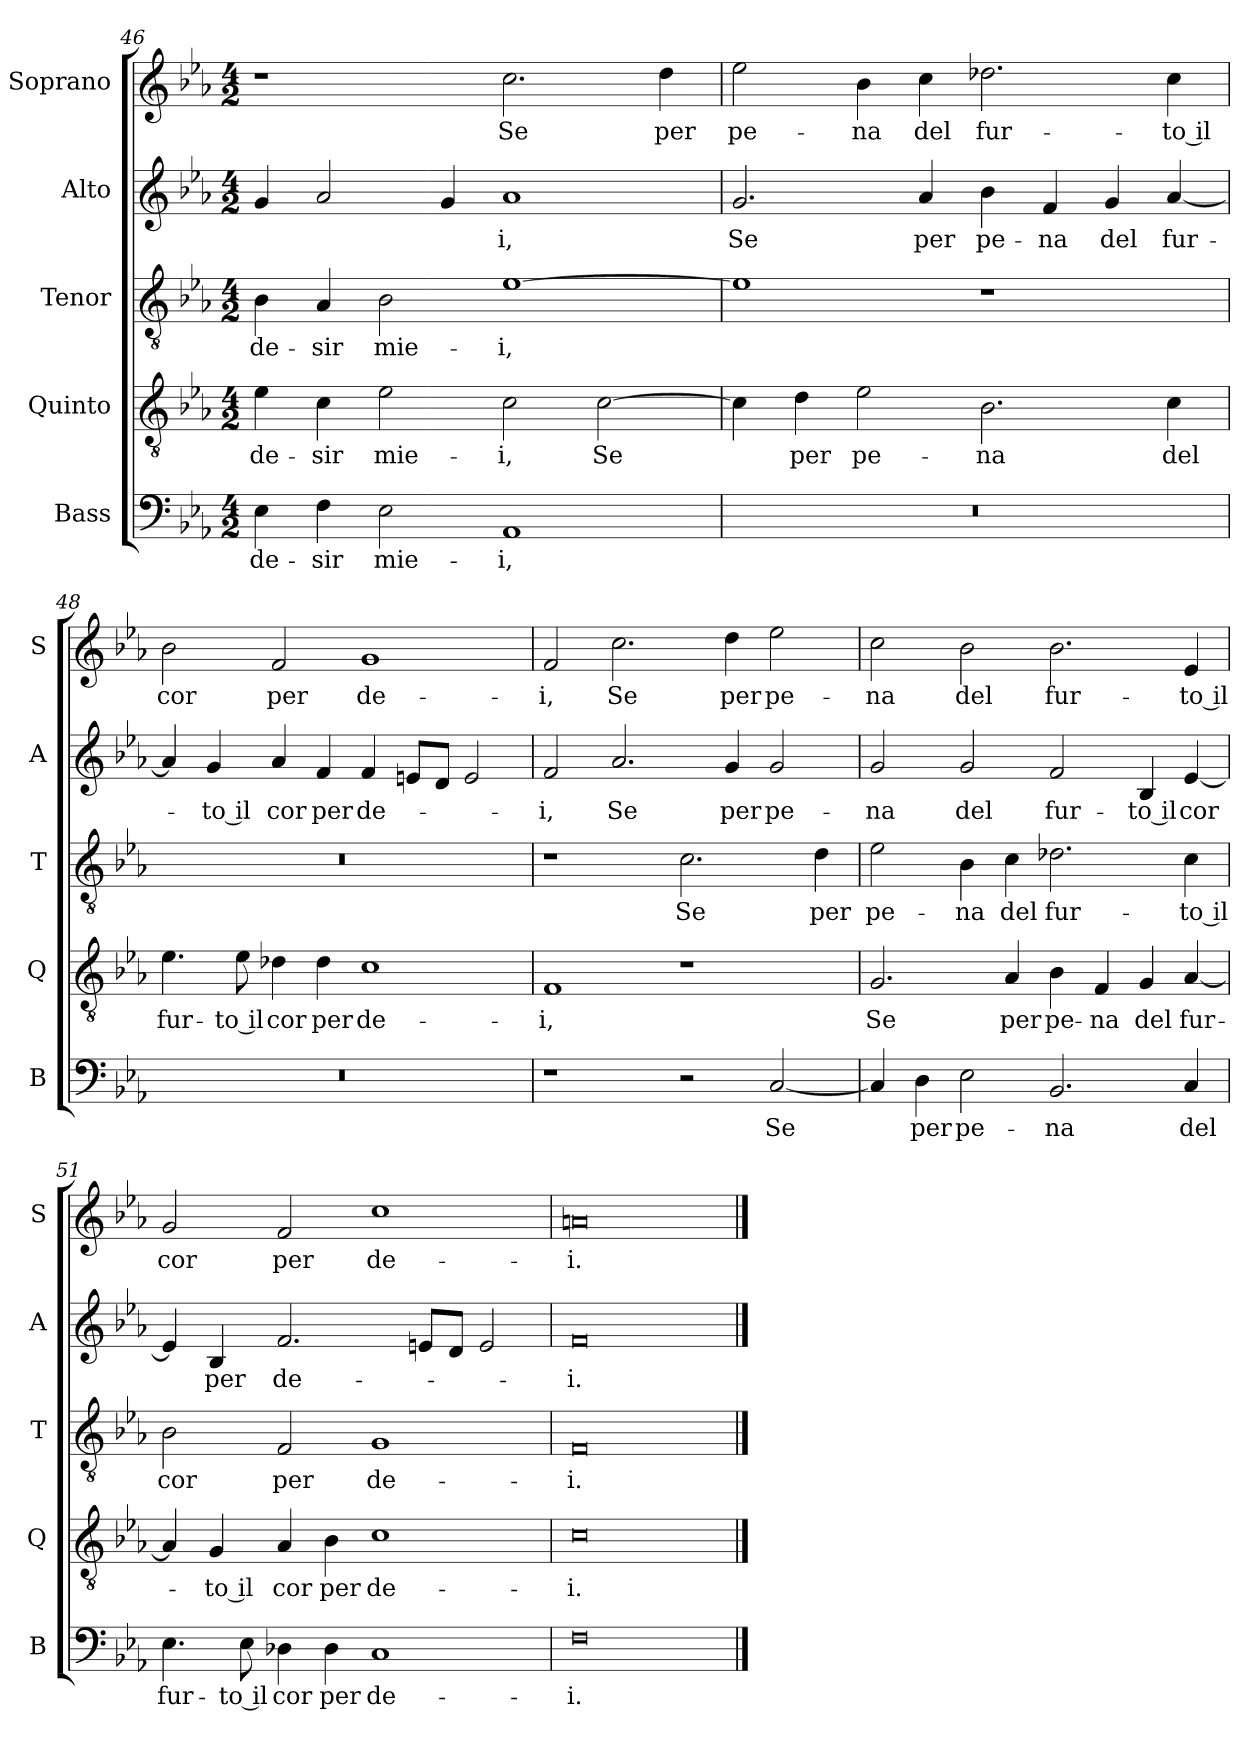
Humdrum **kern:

**kern	**text	**kern	**text	**kern	**text	**kern	**text	**kern	**text
*part5	*part5	*part4	*part4	*part3	*part3	*part2	*part2	*part1	*part1
*staff5	*staff5	*staff4	*staff4	*staff3	*staff3	*staff2	*staff2	*staff1	*staff1
*I"Bass	*	*I"Quinto	*	*I"Tenor	*	*I"Alto	*	*I"Soprano	*
*I'B	*	*I'Q	*	*I'T	*	*I'A	*	*I'S	*
*clefF4	*	*clefGv2	*	*clefGv2	*	*clefG2	*	*clefG2	*
*k[b-e-a-]	*	*k[b-e-a-]	*	*k[b-e-a-]	*	*k[b-e-a-]	*	*k[b-e-a-]	*
*E-:	*	*E-:	*	*E-:	*	*E-:	*	*E-:	*
*M4/2	*	*M4/2	*	*M4/2	*	*M4/2	*	*M4/2	*
=46	=46	=46	=46	=46	=46	=46	=46	=46	=46
!	!LO:LY:b	!	!LO:LY:b	!	!LO:LY:b	!	!	!	!
4E-\	de-	4e-\	de-	4B-\	de-	4g/	.	1r	.
!	!LO:LY:b	!	!LO:LY:b	!	!LO:LY:b	!	!	!	!
4F\	-sir	4c\	-sir	4A-/	-sir	2a-/	.	.	.
!	!LO:LY:b	!	!LO:LY:b	!	!LO:LY:b	!	!	!	!
2E-\	mie-	2e-\	mie-	2B-\	mie-	.	.	.	.
.	.	.	.	.	.	4g/	.	.	.
!	!LO:LY:b	!	!LO:LY:b	!	!LO:LY:b	!	!LO:LY:b	!	!LO:LY:b
1AA-	-i,	2c\	-i,	[1e-	-i,	1a-	-i,	2.cc\	Se
!	!	!	!LO:LY:b	!	!	!	!	!	!
.	.	[2c\	Se	.	.	.	.	.	.
!	!	!	!	!	!	!	!	!	!LO:LY:b
.	.	.	.	.	.	.	.	4dd\	per
!!LO:LB:g=z
=47	=47	=47	=47	=47	=47	=47	=47	=47	=47
!	!	!	!	!	!	!	!LO:LY:b	!	!LO:LY:b
0r	.	4c\]	.	1e-]	.	2.g/	Se	2ee-\	pe-
!	!	!	!LO:LY:b	!	!	!	!	!	!
.	.	4d\	per	.	.	.	.	.	.
!	!	!	!LO:LY:b	!	!	!	!	!	!LO:LY:b
.	.	2e-\	pe-	.	.	.	.	4b-\	-na
!	!	!	!	!	!	!	!LO:LY:b	!	!LO:LY:b
.	.	.	.	.	.	4a-/	per	4cc\	del
!	!	!	!LO:LY:b	!	!	!	!LO:LY:b	!	!LO:LY:b
.	.	2.B-\	-na	1r	.	4b-\	pe-	2.dd-X\	fur-
!	!	!	!	!	!	!	!LO:LY:b	!	!
.	.	.	.	.	.	4f/	-na	.	.
!	!	!	!	!	!	!	!LO:LY:b	!	!
.	.	.	.	.	.	4g/	del	.	.
!	!	!	!LO:LY:b	!	!	!	!LO:LY:b	!	!LO:LY:b
.	.	4c\	del	.	.	[4a-/	fur-	4cc\	-to il
=48	=48	=48	=48	=48	=48	=48	=48	=48	=48
!	!	!	!LO:LY:b	!	!	!	!	!	!LO:LY:b
0r	.	4.e-\	fur-	0r	.	4a-/]	.	2b-\	cor
!	!	!	!	!	!	!	!LO:LY:b	!	!
.	.	.	.	.	.	4g/	-to il	.	.
!	!	!	!LO:LY:b	!	!	!	!	!	!
.	.	8e-\	-to il	.	.	.	.	.	.
!	!	!	!LO:LY:b	!	!	!	!LO:LY:b	!	!LO:LY:b
.	.	4d-X\	cor	.	.	4a-/	cor	2f/	per
!	!	!	!LO:LY:b	!	!	!	!LO:LY:b	!	!
.	.	4d-\	per	.	.	4f/	per	.	.
!	!	!	!LO:LY:b	!	!	!	!LO:LY:b	!	!LO:LY:b
.	.	1c	de-	.	.	4f/	de-	1g	de-
.	.	.	.	.	.	8en/L	.	.	.
.	.	.	.	.	.	8d/J	.	.	.
.	.	.	.	.	.	2e/	.	.	.
=49	=49	=49	=49	=49	=49	=49	=49	=49	=49
!	!	!	!LO:LY:b	!	!	!	!LO:LY:b	!	!LO:LY:b
1r	.	1F	-i,	1r	.	2f/	-i,	2f/	-i,
!	!	!	!	!	!	!	!LO:LY:b	!	!LO:LY:b
.	.	.	.	.	.	2.a-/	Se	2.cc\	Se
!	!	!	!	!	!LO:LY:b	!	!	!	!
2r	.	1r	.	2.c\	Se	.	.	.	.
!	!	!	!	!	!	!	!LO:LY:b	!	!LO:LY:b
.	.	.	.	.	.	4g/	per	4dd\	per
!	!LO:LY:b	!	!	!	!	!	!LO:LY:b	!	!LO:LY:b
[2C/	Se	.	.	.	.	2g/	pe-	2ee-\	pe-
!	!	!	!	!	!LO:LY:b	!	!	!	!
.	.	.	.	4d\	per	.	.	.	.
!!LO:LB:g=z
=50	=50	=50	=50	=50	=50	=50	=50	=50	=50
!	!	!	!LO:LY:b	!	!LO:LY:b	!	!LO:LY:b	!	!LO:LY:b
4C/]	.	2.G/	Se	2e-\	pe-	2g/	-na	2cc\	-na
!	!LO:LY:b	!	!	!	!	!	!	!	!
4D\	per	.	.	.	.	.	.	.	.
!	!LO:LY:b	!	!	!	!LO:LY:b	!	!LO:LY:b	!	!LO:LY:b
2E-\	pe-	.	.	4B-\	-na	2g/	del	2b-\	del
!	!	!	!LO:LY:b	!	!LO:LY:b	!	!	!	!
.	.	4A-/	per	4c\	del	.	.	.	.
!	!LO:LY:b	!	!LO:LY:b	!	!LO:LY:b	!	!LO:LY:b	!	!LO:LY:b
2.BB-/	-na	4B-\	pe-	2.d-X\	fur-	2f/	fur-	2.b-\	fur-
!	!	!	!LO:LY:b	!	!	!	!	!	!
.	.	4F/	-na	.	.	.	.	.	.
!	!	!	!LO:LY:b	!	!	!	!LO:LY:b	!	!
.	.	4G/	del	.	.	4B-/	-to il	.	.
!	!LO:LY:b	!	!LO:LY:b	!	!LO:LY:b	!	!LO:LY:b	!	!LO:LY:b
4C/	del	[4A-/	fur-	4c\	-to il	[4e-/	cor	4e-/	-to il
=51	=51	=51	=51	=51	=51	=51	=51	=51	=51
!	!LO:LY:b	!	!	!	!LO:LY:b	!	!	!	!LO:LY:b
4.E-\	fur-	4A-/]	.	2B-\	cor	4e-/]	.	2g/	cor
!	!	!	!LO:LY:b	!	!	!	!LO:LY:b	!	!
.	.	4G/	-to il	.	.	4B-/	per	.	.
!	!LO:LY:b	!	!	!	!	!	!	!	!
8E-\	-to il	.	.	.	.	.	.	.	.
!	!LO:LY:b	!	!LO:LY:b	!	!LO:LY:b	!	!LO:LY:b	!	!LO:LY:b
4D-X\	cor	4A-/	cor	2F/	per	2.f/	de-	2f/	per
!	!LO:LY:b	!	!LO:LY:b	!	!	!	!	!	!
4D-\	per	4B-\	per	.	.	.	.	.	.
!	!LO:LY:b	!	!LO:LY:b	!	!LO:LY:b	!	!	!	!LO:LY:b
1C	de-	1c	de-	1G	de-	.	.	1cc	de-
.	.	.	.	.	.	8en/L	.	.	.
.	.	.	.	.	.	8d/J	.	.	.
.	.	.	.	.	.	2e/	.	.	.
=52	=52	=52	=52	=52	=52	=52	=52	=52	=52
!	!LO:LY:b	!	!LO:LY:b	!	!LO:LY:b	!	!LO:LY:b	!	!LO:LY:b
0F	-i.	0c	-i.	0F	-i.	0f	-i.	0an	-i.
==	==	==	==	==	==	==	==	==	==
*-	*-	*-	*-	*-	*-	*-	*-	*-	*-
